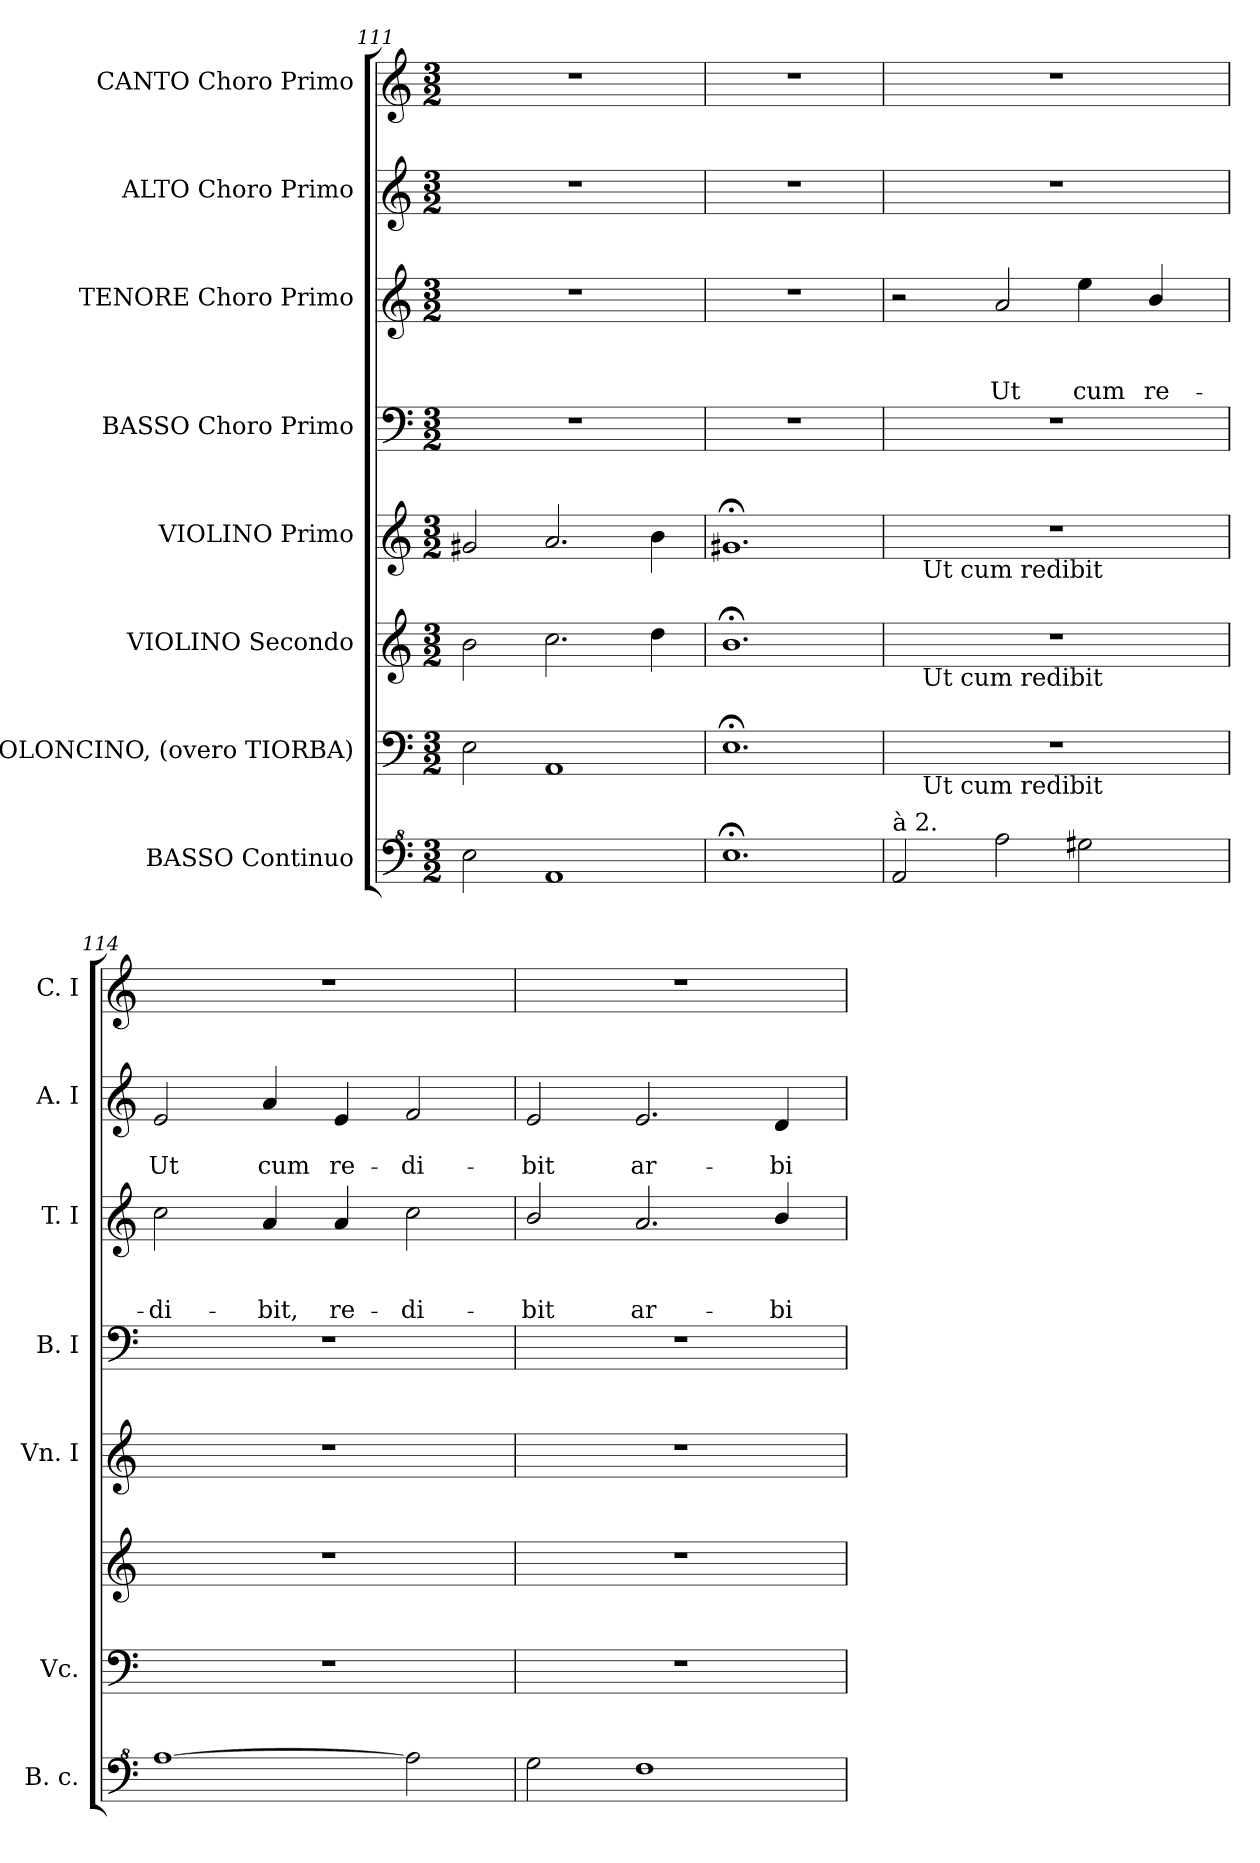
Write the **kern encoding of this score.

**kern	**kern	**kern	**kern	**kern	**kern	**text	**text	**text	**kern	**text	**text	**kern
*part8	*part7	*part6	*part5	*part4	*part3	*part3	*part3	*part3	*part2	*part2	*part2	*part1
*staff8	*staff7	*staff6	*staff5	*staff4	*staff3	*staff3	*staff3	*staff3	*staff2	*staff2	*staff2	*staff1
*I"BASSO Continuo	*I"VIOLONCINO, (overo TIORBA)	*I"VIOLINO Secondo	*I"VIOLINO Primo	*I"BASSO Choro Primo	*I"TENORE Choro Primo	*	*	*	*I"ALTO Choro Primo	*	*	*I"CANTO Choro Primo
*I'B. c.	*I'Vc.	*	*I'Vn. I	*I'B. I	*I'T. I	*	*	*	*I'A. I	*	*	*I'C. I
*clefF^4	*clefF4	*clefG2	*clefG2	*clefF4	*clefG2	*	*	*	*clefG2	*	*	*clefG2
*ITrd7c12	*	*	*	*	*	*	*	*	*	*	*	*
*k[]	*k[]	*k[]	*k[]	*k[]	*k[]	*	*	*	*k[]	*	*	*k[]
*C:	*C:	*C:	*C:	*C:	*C:	*	*	*	*C:	*	*	*C:
*M3/2	*M3/2	*M3/2	*M3/2	*M3/2	*M3/2	*	*	*	*M3/2	*	*	*M3/2
=111	=111	=111	=111	=111	=111	=111	=111	=111	=111	=111	=111	=111
!	!	!	!	!LO:N:vis=1	!LO:N:vis=1	!	!	!	!LO:N:vis=1	!	!	!LO:N:vis=1
2E\	2E\	2b\	2g#X/	1.r	1.r	.	.	.	1.r	.	.	1.r
1AA	1AA	2.cc\	2.a/	.	.	.	.	.	.	.	.	.
.	.	4dd\	4b\	.	.	.	.	.	.	.	.	.
=112	=112	=112	=112	=112	=112	=112	=112	=112	=112	=112	=112	=112
!	!	!	!	!LO:N:vis=1	!LO:N:vis=1	!	!	!	!LO:N:vis=1	!	!	!LO:N:vis=1
1.E;<	1.E;<	1.b;<	1.g#X;	1.r	1.r	.	.	.	1.r	.	.	1.r
!!LO:PB:g=z
=113	=113	=113	=113	=113	=113	=113	=113	=113	=113	=113	=113	=113
!LO:TX:a:t=à 2.	!	!	!	!	!	!	!	!	!	!	!	!
!	!LO:N:vis=1	!LO:N:vis=1	!LO:N:vis=1	!LO:N:vis=1	!	!	!	!	!LO:N:vis=1	!	!	!LO:N:vis=1
*	*^	*^	*^	*	*	*	*	*	*	*	*	*
2AA/	1.r	16.ryy	1.r	16.ryy	1.r	16.ryy	1.r	2r	.	.	.	1.r	.	.	1.r
!	!	!	!	!	!	!LO:TX:b:t=Ut cum redibit	!	!	!	!	!	!	!	!	!
!	!	!	!	!LO:TX:b:t=Ut cum redibit	!	!	!	!	!	!	!	!	!	!	!
!	!	!LO:TX:b:t=Ut cum redibit	!	!	!	!	!	!	!	!	!	!	!	!	!
.	.	1ryy	.	1ryy	.	1ryy	.	.	.	.	.	.	.	.	.
!	!	!	!	!	!	!	!	!	!	!	!LO:LY:b	!	!	!	!
2A\	.	.	.	.	.	.	.	2a/	.	.	Ut	.	.	.	.
!	!	!	!	!	!	!	!	!	!	!	!LO:LY:b	!	!	!	!
2G#X\	.	.	.	.	.	.	.	4ee\	.	.	cum	.	.	.	.
.	.	4ryy	.	4ryy	.	4ryy	.	.	.	.	.	.	.	.	.
!	!	!	!	!	!	!	!	!	!	!	!LO:LY:b	!	!	!	!
.	.	.	.	.	.	.	.	4b/	.	.	re-	.	.	.	.
.	.	8ryy	.	8ryy	.	8ryy	.	.	.	.	.	.	.	.	.
.	.	32ryy	.	32ryy	.	32ryy	.	.	.	.	.	.	.	.	.
=114	=114	=114	=114	=114	=114	=114	=114	=114	=114	=114	=114	=114	=114	=114	=114
!	!LO:N:vis=1	!	!LO:N:vis=1	!	!LO:N:vis=1	!	!LO:N:vis=1	!	!	!	!LO:LY:b	!	!	!LO:LY:b	!LO:N:vis=1
*	*v	*v	*	*	*v	*v	*	*	*	*	*	*	*	*	*
*	*	*v	*v	*	*	*	*	*	*	*	*	*	*
[>1A	1.r	1.r	1.r	1.r	2cc\	.	.	-di-	2e/	.	Ut	1.r
!	!	!	!	!	!	!	!	!LO:LY:b	!	!	!LO:LY:b	!
.	.	.	.	.	4a/	.	.	-bit,	4a/	.	cum	.
!	!	!	!	!	!	!	!	!LO:LY:b	!	!	!LO:LY:b	!
.	.	.	.	.	4a/	.	.	re-	4e/	.	re-	.
!	!	!	!	!	!	!	!	!LO:LY:b	!	!	!LO:LY:b	!
2A\]	.	.	.	.	2cc\	.	.	-di-	2f/	.	-di-	.
=115	=115	=115	=115	=115	=115	=115	=115	=115	=115	=115	=115	=115
!	!LO:N:vis=1	!LO:N:vis=1	!LO:N:vis=1	!LO:N:vis=1	!	!	!	!LO:LY:b	!	!	!LO:LY:b	!LO:N:vis=1
2G\	1.r	1.r	1.r	1.r	2b/	.	.	-bit	2e/	.	-bit	1.r
!	!	!	!	!	!	!	!	!LO:LY:b	!	!	!LO:LY:b	!
1F	.	.	.	.	2.a/	.	.	ar-	2.e/	.	ar-	.
!	!	!	!	!	!	!	!	!LO:LY:b	!	!	!LO:LY:b	!
.	.	.	.	.	4b/	.	.	-bi-	4d/	.	-bi-	.
=	=	=	=	=	=	=	=	=	=	=	=	=
*-	*-	*-	*-	*-	*-	*-	*-	*-	*-	*-	*-	*-
